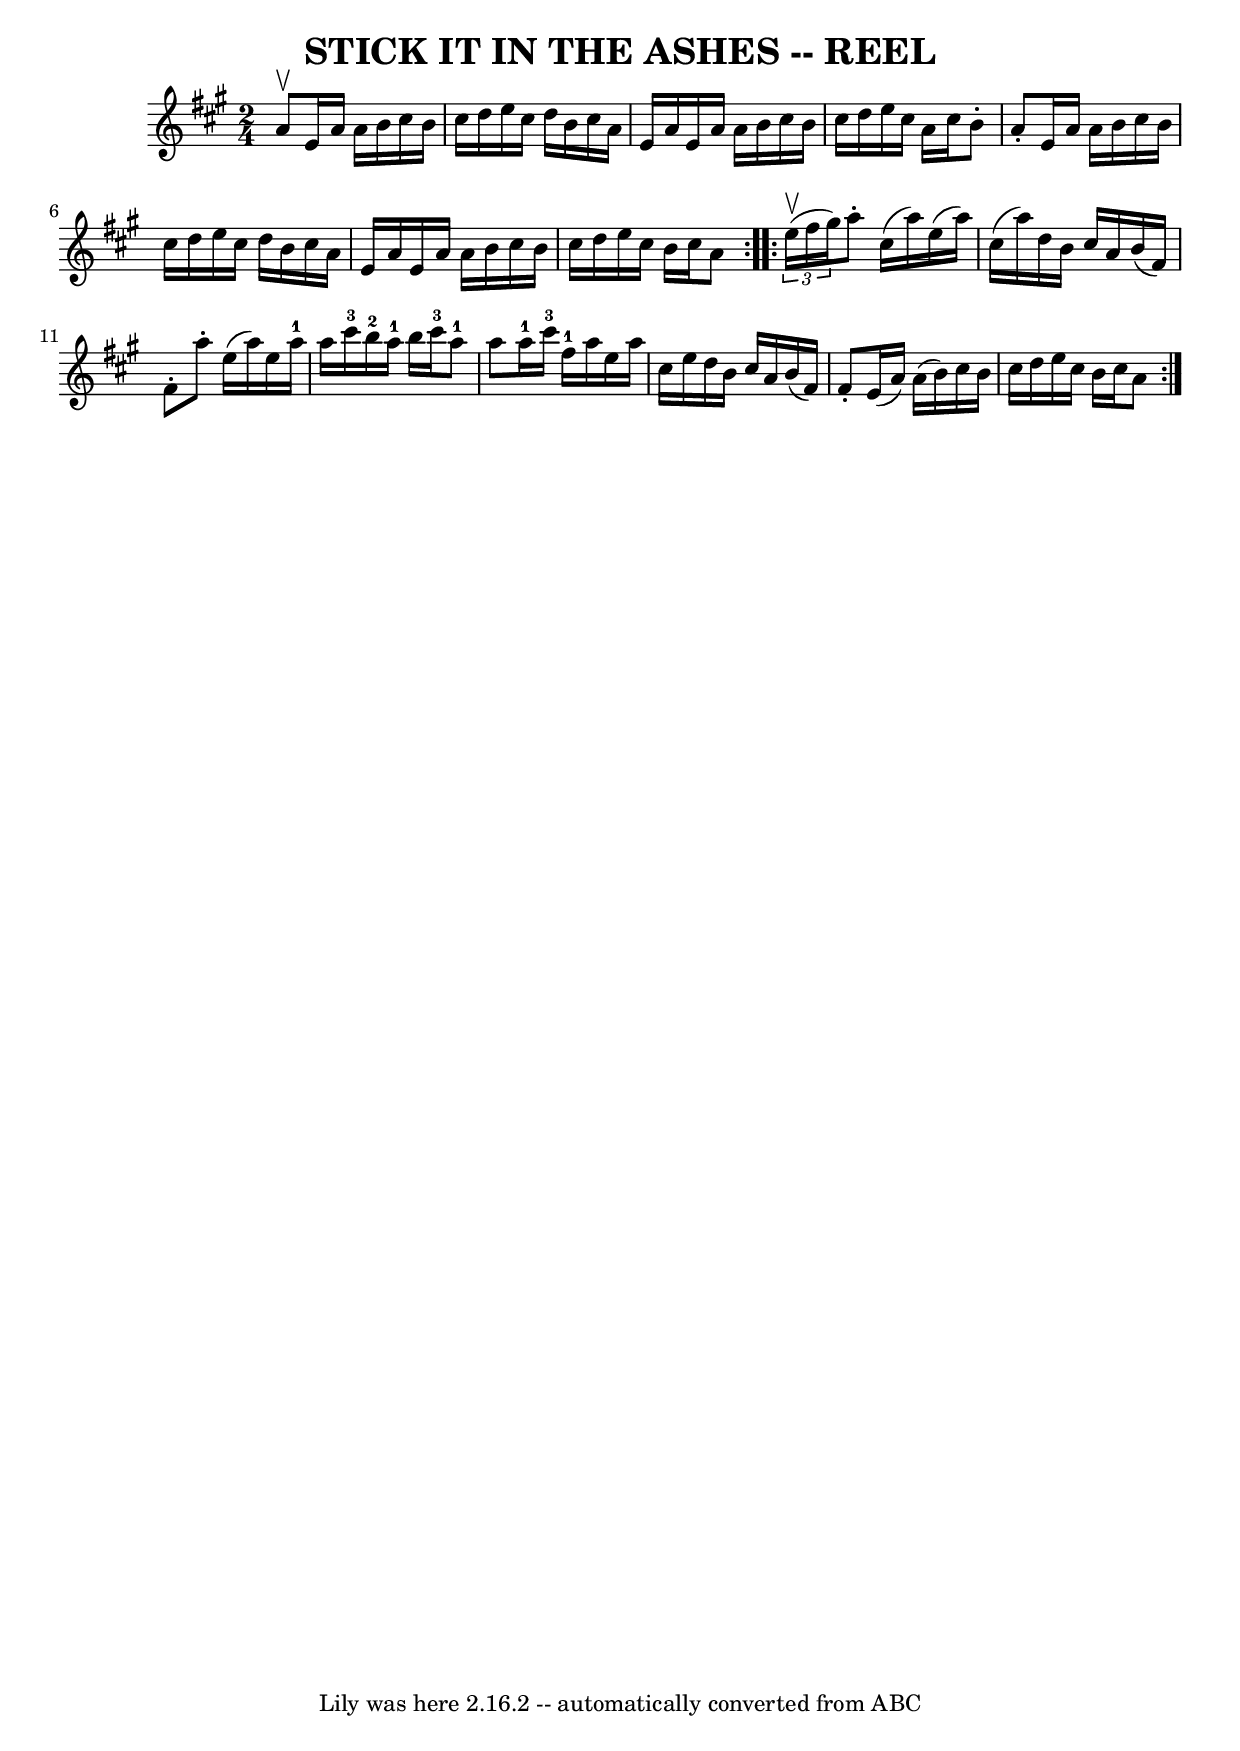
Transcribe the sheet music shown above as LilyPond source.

\version "2.16.2"
\include "Mammoth.ily"
\header {
  %% book = "Ryan's Mammoth Collection of Fiddle Tunes"
 crossRefNumber = "1"
 footnotes = ""
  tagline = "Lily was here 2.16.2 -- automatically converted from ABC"
  title = "STICK IT IN THE ASHES -- REEL"

}
voicedefault =  {



  \repeat volta 2 {

    \time 2/4 
    \key a \major a'8^\upbow    |
 e'16 a'16 a'16 b'16 cis''16 b'16 cis''16 d''16     |
 e''16 cis''16 d''16 b'16 cis''16 a'16 e'16 a'16     |
 e'16 a'16 a'16 b'16 cis''16 b'16 cis''16 d''16     |
 e''16 cis''16 a'16 cis''16 b'8-. a'8-.    |
 e'16 a'16 a'16 b'16 cis''16 b'16 cis''16 d''16     |
 e''16 cis''16 d''16 b'16 cis''16 a'16 e'16 a'16     |
 e'16 a'16 a'16 b'16 cis''16 b'16 cis''16 d''16     |
    
 e''16 cis''16 b'16 cis''16 a'8    
  }     
  \repeat volta 2 {
    
    \times 2/3 { e''16^\upbow(fis''16 gis''16)  	       }    |
 a''8-. cis''16 (a''16) e''16 (a''16) cis''16 (a''16)     |
 d''16 b'16 cis''16 a'16 b'16 (fis'16) fis'8-.    |
 a''8-. e''16 (a''16) e''16 a''16-1 a''16 cis'''16-3    |
 b''16-2 a''16-1 b''16 cis'''16-3 a''8-1 a''8     |
 a''16-1 cis'''16-3 fis''16-1 a''16 e''16 a''16 cis''16 e''16     |
 d''16 b'16 cis''16 a'16 b'16 (fis'16) fis'8-.    |
 e'16 (a'16) a'16 (b'16) cis''16 b'16 cis''16 d''16    |
    
 e''16 cis''16 b'16 cis''16 a'8    
  }   

}

\score{
  <<

    \context Staff="default"
    {
      \voicedefault 
      
    }

  >>
  \layout {
    
  }
  \midi {
  }

}
